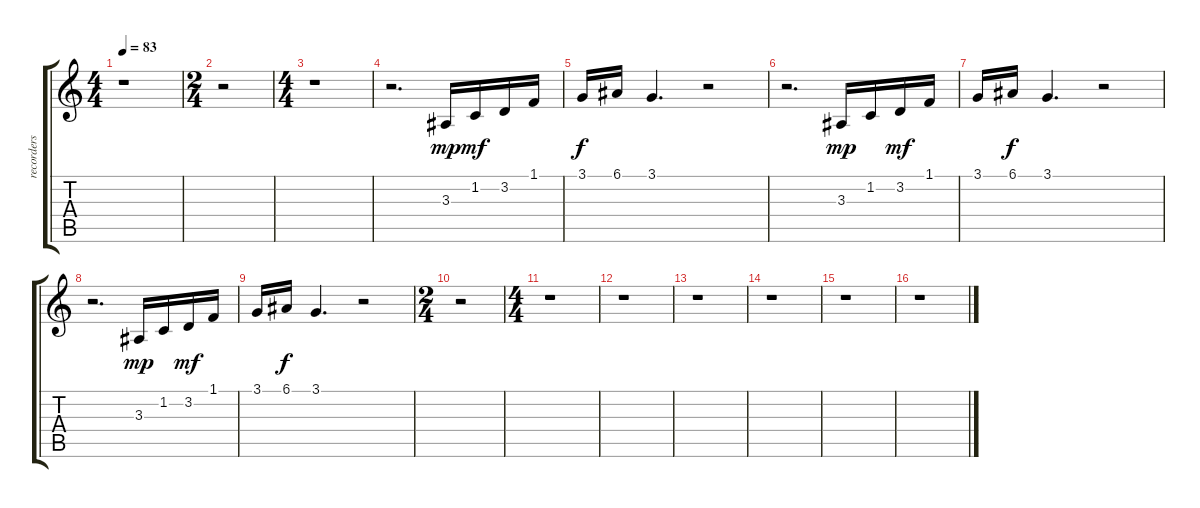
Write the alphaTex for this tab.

\track ("recorders" "recorders") {instrument recorder}
\staff {score tabs}
\tuning (E4 B3 G3 D3 A2 E2) {hide}
\ts (4 4)
\tempo 83
\clef g2
\ks c
r.1{dy mf} |
\ts (2 4)
r.2 |
\ts (4 4)
r.1 |
r.2{d} 3.3.16{dy mp} 1.2.16{dy mf} 3.2.16 1.1.16 |
3.1.16{dy f} 6.1.16 3.1.4{d} r.2 |
r.2{d} 3.3.16{dy mp} 1.2.16 3.2.16{dy mf} 1.1.16 |
3.1.16 6.1.16{dy f} 3.1.4{d} r.2 |
r.2{d} 3.3.16{dy mp} 1.2.16 3.2.16{dy mf} 1.1.16 |
3.1.16 6.1.16{dy f} 3.1.4{d} r.2 |
\ts (2 4)
r.2 |
\ts (4 4)
r.1 |
r.1 |
r.1 |
r.1 |
r.1 |
r.1
